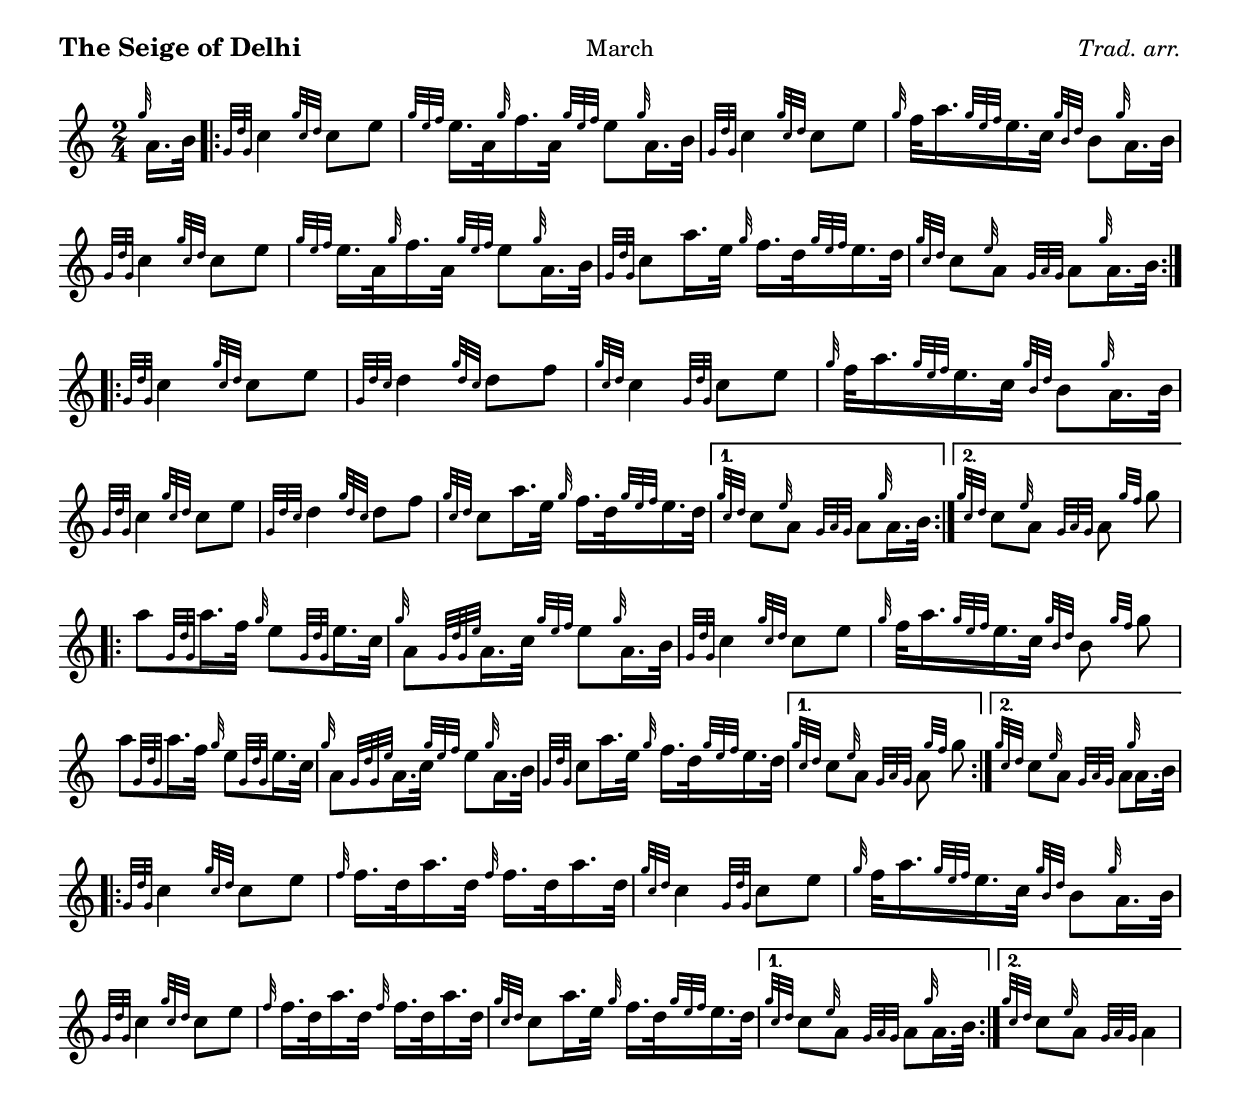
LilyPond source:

\version "2.18.2"

\include "bagpipe.ly"
today = #(strftime "%e %B %Y" (localtime (current-time)))

\paper {
  top-margin = 1\cm

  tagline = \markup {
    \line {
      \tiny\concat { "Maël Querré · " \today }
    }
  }

  scoreTitleMarkup = \markup {
    \fill-line {
      \column {
        \large \bold \fromproperty #'header:title
        \bold \fromproperty #'header:subtitle
      }
      \fromproperty #'header:meter
      \column {
        \fromproperty #'header:composer
        \italic \fromproperty #'header:arranger
        \tiny \fromproperty #'header:date
      }
    }
  }

  markup-system-spacing #'basic-distance = #10
}

\layout {
  indent = 0.0\cm
  \context {
    \Score \remove "Bar_number_engraver"
  }
}


endTwo = { c8 A16. e32 \grg f16. [ d32 \dble e16. d32 ] }

\score {
  {
    \hideKeySignature
    \time 2/4

    \partial 8 \grg a16. b32

    % Part 1
    \repeat volta 2 {
      \grip c4 \dblc c8 e \dble e16. a32 \grg f16. a32 \dble e8 \grg a16. b32
      \grip c4 \dblc c8 e \grg f32 [ A16. \dble e16. c32 ] \dblb b8 \grg a16. b32

      \grip c4 \dblc c8 e \dble e16. a32 \grg f16. a32 \dble e8 \grg a16. b32
      \grip \endTwo \dblc c8 \gre a \wbirl a \grg a16. b32
    }

    \break

    % Part 2
    \repeat volta 2 {
      \grip c4 \dblc c8 e \thrwd d4 \wslurd d8 f
      \dblc c4 \grip c8 e \grg f32 [ A16. \dble e16. c32 ] \dblb b8 \grg a16. b32
      \break
      \grip c4 \dblc c8 e \thrwd d4 \wslurd d8 f
      \dblc \endTwo
    }
    \alternative {
      { \dblc c8 \gre a \wbirl a \grg a16. b32 }
      { \dblc c8 \gre a \wbirl a \dblg g8 }
    }

    \break

    % Part 3
    \repeat volta 2 {
      A8 [ \grip A16. f32 ] \grg e8 [ \grip e16. c32 ] \grg a8 [ \taor a16. c32 ] \dble e8 \grg a16. b32
      \grip c4 \dblc c8 e \grg f32 [ A16. \dble e16. c32 ] \dblb b8 \dblg g8
      \break
      A8 [ \grip A16. f32 ] \grg e8 [ \grip e16. c32 ] \grg a8 [ \taor a16. c32 ] \dble e8 [ \grg a16. b32 ]
      \grip \endTwo
    }
    \alternative {
      { \dblc c8 \gre a \wbirl a \dblg g8 }
      { \dblc c8 \gre a \wbirl a \grg a16. b32 }
    }

    \break

    \repeat volta 2 {
      \grip c4 \dblc c8 e \grf f16. d32 A16. d32 \grf f16. d32 A16. d32
      \dblc c4 \grip c8 e \grg f32 [ A16. \dble e16. c32 ] \dblb b8 \grg a16. b32
      \break
      \grip c4 \dblc c8 e \grf f16. d32 A16. d32 \grf f16. d32 A16. d32
      \dblc \endTwo
    }
    \alternative {
      { \dblc c8 \gre a \wbirl a \grg a16. b32 }
      { \dblc c8 \gre a \wbirl a4 }
    }

  }

  \header {
    title = "The Seige of Delhi"
    meter = "March"
    arranger = "Trad. arr."
  }
  
  % \midi {}
}